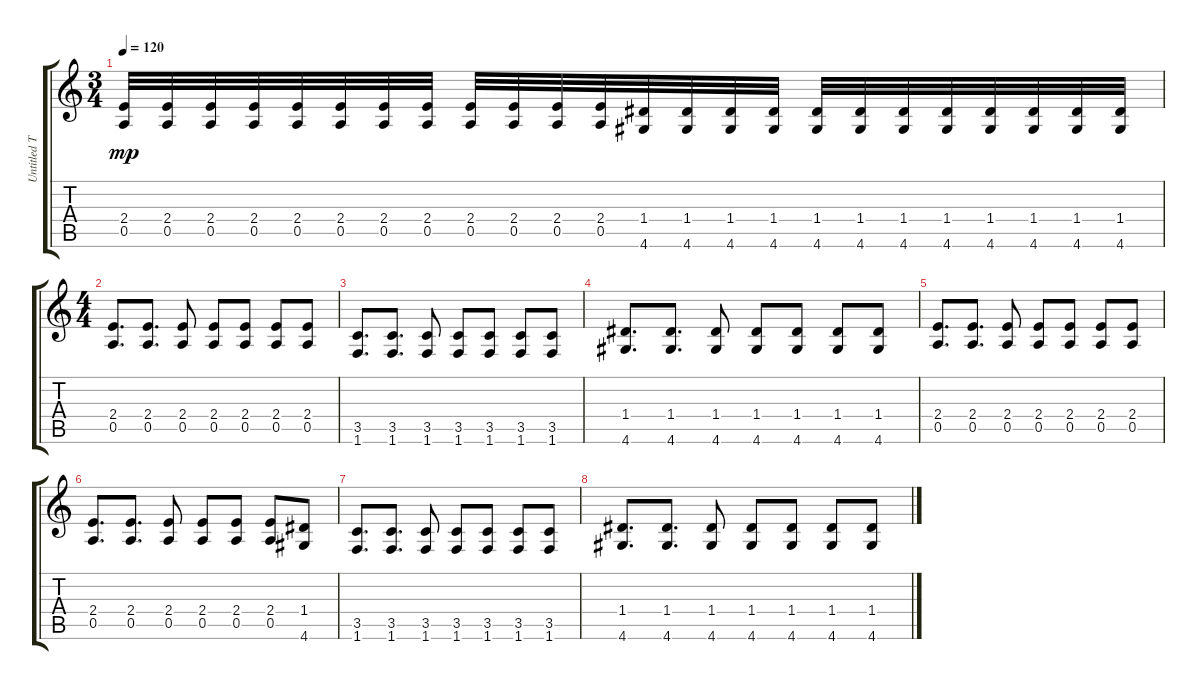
\track ("Untitled Track" "Untitled T") {instrument distortionguitar}
\staff {score tabs}
\tuning (E4 B3 G3 D3 A2 E2) {hide}
\ts (3 4)
\tempo 120
\clef g2
\ks c
(2.4 0.5).32{dy mp} (2.4 0.5).32 (2.4 0.5).32 (2.4 0.5).32 (2.4 0.5).32 (2.4 0.5).32 (2.4 0.5).32 (2.4 0.5).32 (2.4 0.5).32 (2.4 0.5).32 (2.4 0.5).32 (2.4 0.5).32 (1.4 4.6).32 (1.4 4.6).32 (1.4 4.6).32 (1.4 4.6).32 (1.4 4.6).32 (1.4 4.6).32 (1.4 4.6).32 (1.4 4.6).32 (1.4 4.6).32 (1.4 4.6).32 (1.4 4.6).32 (1.4 4.6).32 |
\ts (4 4)
(2.4 0.5).8{d} (2.4 0.5).8{d} (2.4 0.5).8 (2.4 0.5).8 (2.4 0.5).8 (2.4 0.5).8 (2.4 0.5).8 |
(3.5 1.6).8{d} (3.5 1.6).8{d} (3.5 1.6).8 (3.5 1.6).8 (3.5 1.6).8 (3.5 1.6).8 (3.5 1.6).8 |
(1.4 4.6).8{d} (1.4 4.6).8{d} (1.4 4.6).8 (1.4 4.6).8 (1.4 4.6).8 (1.4 4.6).8 (1.4 4.6).8 |
(2.4 0.5).8{d} (2.4 0.5).8{d} (2.4 0.5).8 (2.4 0.5).8 (2.4 0.5).8 (2.4 0.5).8 (2.4 0.5).8 |
(2.4 0.5).8{d} (2.4 0.5).8{d} (2.4 0.5).8 (2.4 0.5).8 (2.4 0.5).8 (2.4 0.5).8 (1.4 4.6).8 |
(3.5 1.6).8{d} (3.5 1.6).8{d} (3.5 1.6).8 (3.5 1.6).8 (3.5 1.6).8 (3.5 1.6).8 (3.5 1.6).8 |
(1.4 4.6).8{d} (1.4 4.6).8{d} (1.4 4.6).8 (1.4 4.6).8 (1.4 4.6).8 (1.4 4.6).8 (1.4 4.6).8
